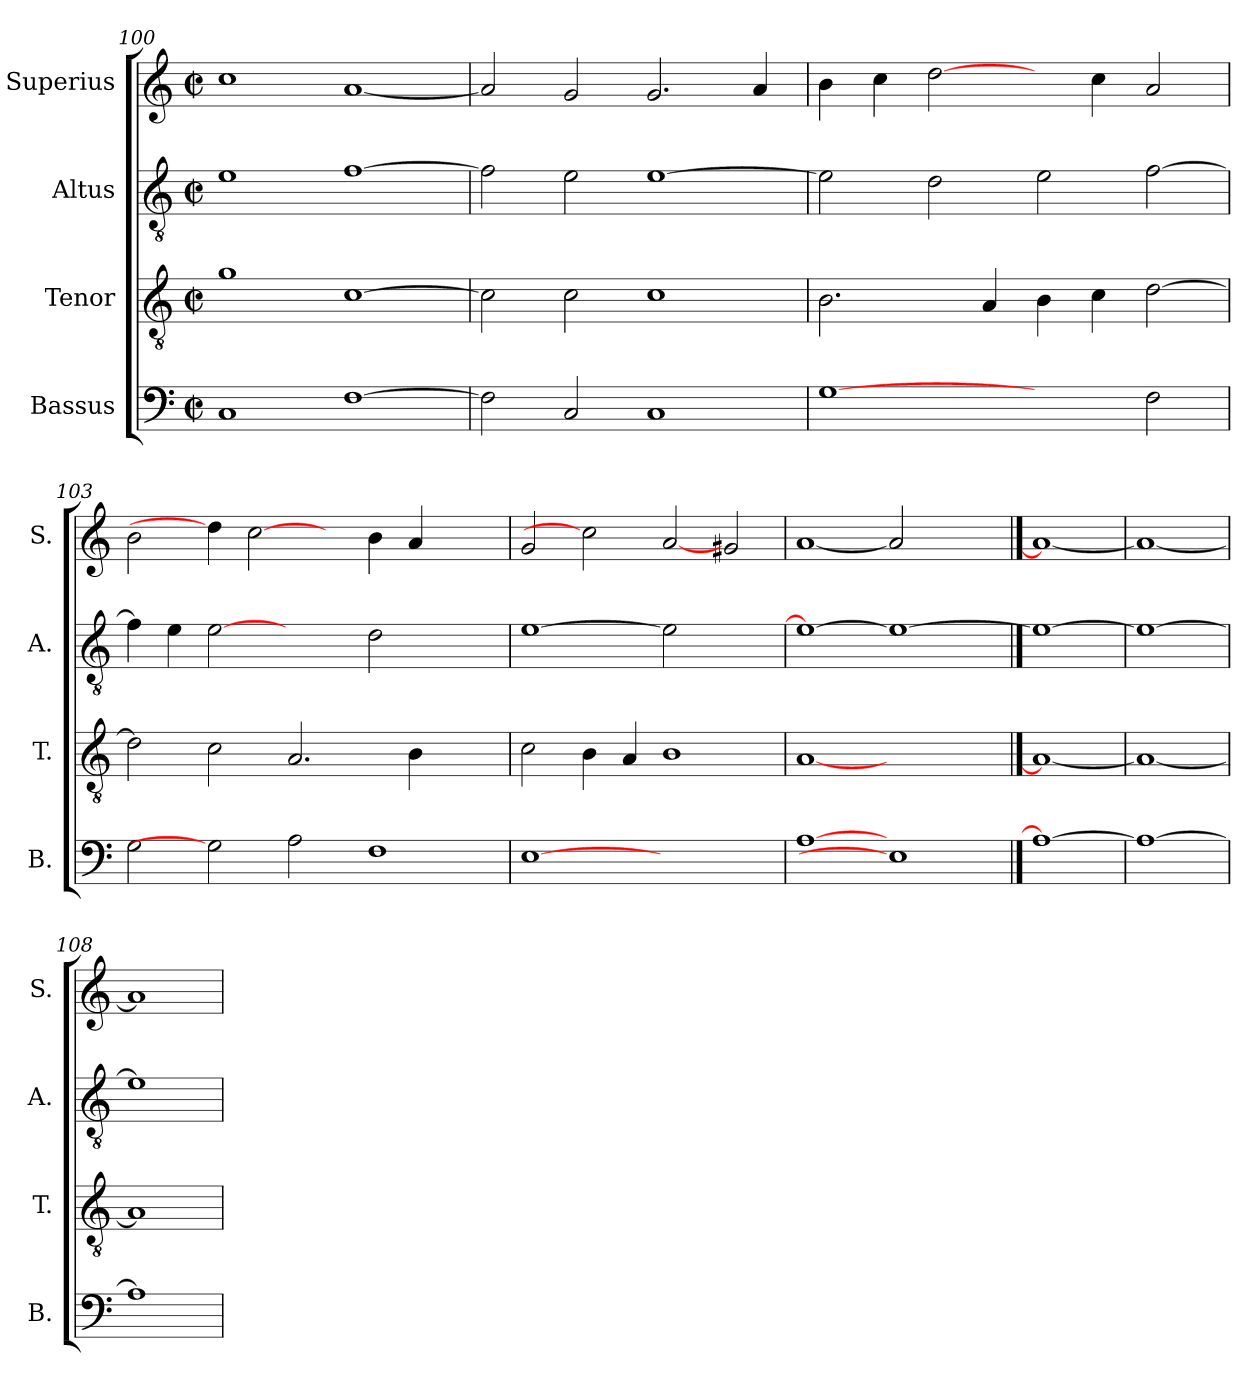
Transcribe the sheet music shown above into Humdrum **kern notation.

**kern	**kern	**kern	**kern
*part4	*part3	*part2	*part1
*staff4	*staff3	*staff2	*staff1
*I"Bassus	*I"Tenor	*I"Altus	*I"Superius
*I'B.	*I'T.	*I'A.	*I'S.
!!LO:LB:g=z
*clefF4	*clefGv2	*clefGv2	*clefG2
*	*ITrd7c12	*ITrd7c12	*
*k[]	*k[]	*k[]	*k[]
*C:	*C:	*C:	*C:
*M2/2	*M2/2	*M2/2	*M2/2
*met(c|)	*met(c|)	*met(c|)	*met(c|)
=100	=100	=100	=100
1Ci	1Gi	1Ei	1cci
[>1Fi	[>1Ci	[>1Fi	[<1ai
=101	=101	=101	=101
2Fi\]	2Ci\]	2Fi\]	2ai/]
2Ci/	2Ci\	2Ei\	2gi/
1Ci	1Ci	[>1Ei	2.gi/
.	.	.	4ai/
=102	=102	=102	=102
[1Gi	2.BBi\	2Ei\]	4bi\
.	.	.	4cci\
.	.	2Di\	[2ddi\
.	4AAi/	.	.
2ryy	4BBi\	2Ei\	4ryy
.	4Ci\	.	4cci\
2Fi\	[>2Di\	[>2Fi\	2ai/
!!LO:PB:g=z
=103	=103	=103	=103
2Gi\	2Di\]	4Fi\]	2bi\
.	.	4Ei\	.
2Gi]	2Ci\	[2Ei	4ddi\]
.	.	.	[2cci
2Ai\	2.AAi/	2ryy	.
.	.	.	4ryy
1Fi	.	2Di\	4bi\
.	4BBi\	.	4ai/
.	2ryy	2ryy	2ryy
=104	=104	=104	=104
[1Ei	2Ci\	[>1Ei	2gi/
.	4BBi\	.	2cci]
.	4AAi/	.	.
1ryy	1BBi	2Ei]	[2ai
.	.	2ryy	2g#Xi/
=105	=105	=105	=105
[1Ai	[1AAi	1Ei_>	[1ai
1Ei]	1ryy	1Ei_	2ai]
.	.	.	2ryy
==106	==106	==106	==106
1Ai_	1AAi_	1Ei_	1ai_
=107	=107	=107	=107
1Ai_	1AAi_	1Ei_	1ai_
=108	=108	=108	=108
1Ai]	1AAi]	1Ei]	1ai]
=	=	=	=
*-	*-	*-	*-
